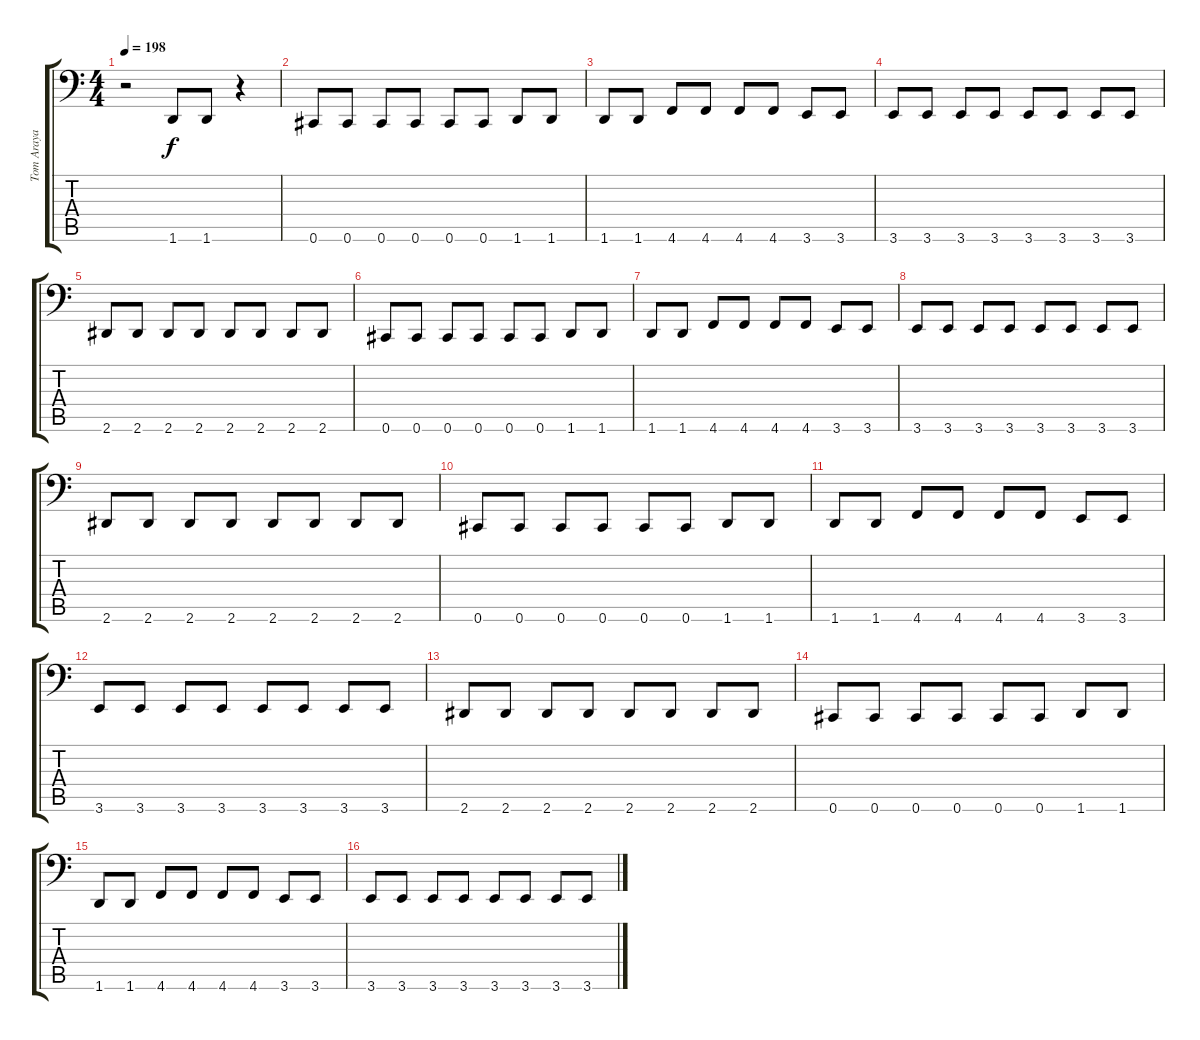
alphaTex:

\track ("Tom Araya" "Tom Araya") {instrument electricbasspick}
\staff {score tabs}
\tuning (Db3 Ab2 E2 B1 Gb1 Db1) {hide}
\ts (4 4)
\tempo 198
\clef f4
\ks c
r.2{dy f instrument electricbasspick} 1.6.8 1.6.8 r.4 |
0.6.8 0.6.8 0.6.8 0.6.8 0.6.8 0.6.8 1.6.8 1.6.8 |
1.6.8 1.6.8 4.6.8 4.6.8 4.6.8 4.6.8 3.6.8 3.6.8 |
3.6.8 3.6.8 3.6.8 3.6.8 3.6.8 3.6.8 3.6.8 3.6.8 |
2.6.8 2.6.8 2.6.8 2.6.8 2.6.8 2.6.8 2.6.8 2.6.8 |
0.6.8 0.6.8 0.6.8 0.6.8 0.6.8 0.6.8 1.6.8 1.6.8 |
1.6.8 1.6.8 4.6.8 4.6.8 4.6.8 4.6.8 3.6.8 3.6.8 |
3.6.8 3.6.8 3.6.8 3.6.8 3.6.8 3.6.8 3.6.8 3.6.8 |
2.6.8 2.6.8 2.6.8 2.6.8 2.6.8 2.6.8 2.6.8 2.6.8 |
0.6.8 0.6.8 0.6.8 0.6.8 0.6.8 0.6.8 1.6.8 1.6.8 |
1.6.8 1.6.8 4.6.8 4.6.8 4.6.8 4.6.8 3.6.8 3.6.8 |
3.6.8 3.6.8 3.6.8 3.6.8 3.6.8 3.6.8 3.6.8 3.6.8 |
2.6.8 2.6.8 2.6.8 2.6.8 2.6.8 2.6.8 2.6.8 2.6.8 |
0.6.8 0.6.8 0.6.8 0.6.8 0.6.8 0.6.8 1.6.8 1.6.8 |
1.6.8 1.6.8 4.6.8 4.6.8 4.6.8 4.6.8 3.6.8 3.6.8 |
3.6.8 3.6.8 3.6.8 3.6.8 3.6.8 3.6.8 3.6.8 3.6.8
